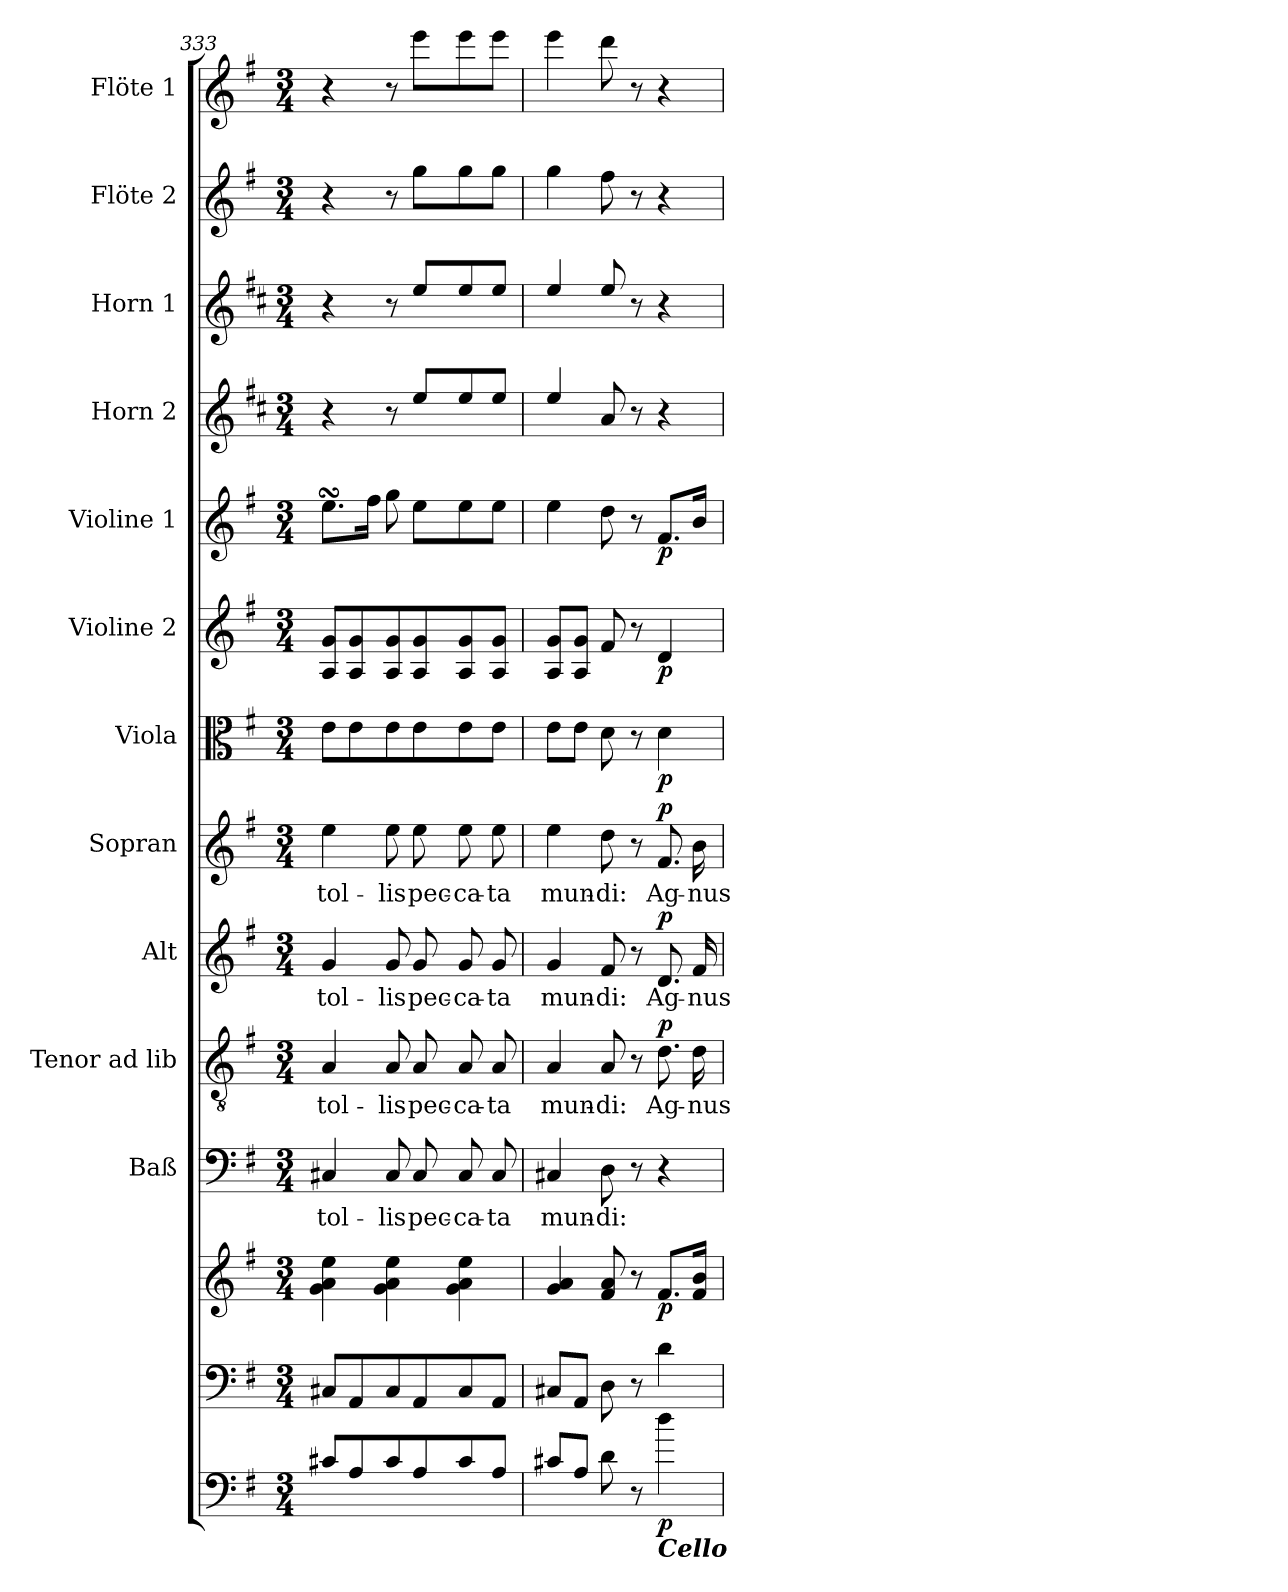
**kern	**dynam	**kern	**kern	**dynam	**kern	**text	**kern	**text	**dynam	**kern	**text	**dynam	**kern	**text	**dynam	**kern	**dynam	**kern	**dynam	**kern	**dynam	**kern	**kern	**kern	**kern
*part13	*part13	*part12	*part12	*part12	*part11	*part11	*part10	*part10	*part10	*part9	*part9	*part9	*part8	*part8	*part8	*part7	*part7	*part6	*part6	*part5	*part5	*part4	*part3	*part2	*part1
*staff14	*staff14	*staff13	*staff12	*staff12/13	*staff11	*staff11	*staff10	*staff10	*staff10	*staff9	*staff9	*staff9	*staff8	*staff8	*staff8	*staff7	*staff7	*staff6	*staff6	*staff5	*staff5	*staff4	*staff3	*staff2	*staff1
*	*	*	*	*	*I"Baß	*	*I"Tenor ad lib	*	*	*I"Alt	*	*	*I"Sopran	*	*	*I"Viola	*	*I"Violine 2	*	*I"Violine 1	*	*I"Horn 2	*I"Horn 1	*I"Flöte 2	*I"Flöte 1
*	*	*	*	*	*I'Baß	*	*I'Ten	*	*	*I'Alt	*	*	*I'Sop	*	*	*I'Vla.	*	*I'Vln. 2	*	*I'Vln. 1	*	*I'Hrn. 2	*I'Hrn. 1	*I'Fl. 2	*I'Fl. 1
*clefF4	*	*clefF4	*clefG2	*	*clefF4	*	*clefGv2	*	*	*clefG2	*	*	*clefG2	*	*	*clefC3	*	*clefG2	*	*clefG2	*	*clefG2	*clefG2	*clefG2	*clefG2
*ITrd7c12	*	*	*	*	*	*	*	*	*	*	*	*	*	*	*	*	*	*	*	*	*	*ITrd4c7	*ITrd4c7	*	*
*k[f#]	*	*k[f#]	*k[f#]	*	*k[f#]	*	*k[f#]	*	*	*k[f#]	*	*	*k[f#]	*	*	*k[f#]	*	*k[f#]	*	*k[f#]	*	*k[f#]	*k[f#]	*k[f#]	*k[f#]
*G:	*	*G:	*G:	*	*G:	*	*G:	*	*	*G:	*	*	*G:	*	*	*G:	*	*G:	*	*G:	*	*G:	*G:	*G:	*G:
*M3/4	*	*M3/4	*M3/4	*	*M3/4	*	*M3/4	*	*	*M3/4	*	*	*M3/4	*	*	*M3/4	*	*M3/4	*	*M3/4	*	*M3/4	*M3/4	*M3/4	*M3/4
=333	=333	=333	=333	=333	=333	=333	=333	=333	=333	=333	=333	=333	=333	=333	=333	=333	=333	=333	=333	=333	=333	=333	=333	=333	=333
!	!	!	!	!	!	!LO:LY:b	!	!LO:LY:b	!	!	!LO:LY:b	!	!	!LO:LY:b	!	!	!	!	!	!	!	!	!	!	!
8C#X/L	.	8C#X/L	4g\ 4a\ 4ee\	.	4C#X/	tol-	4A/	tol-	.	4g/	tol-	.	4ee\	tol-	.	8e\L	.	8A/ 8g/L	.	8.eesSSS\L	.	4r	4r	4r	4r
8AA/	.	8AA/	.	.	.	.	.	.	.	.	.	.	.	.	.	8e\	.	8A/ 8g/	.	.	.	.	.	.	.
.	.	.	.	.	.	.	.	.	.	.	.	.	.	.	.	.	.	.	.	16ff#\Jk	.	.	.	.	.
!	!	!	!	!	!	!LO:LY:b	!	!LO:LY:b	!	!	!LO:LY:b	!	!	!LO:LY:b	!	!	!	!	!	!	!	!	!	!	!
8C#/	.	8C#/	4g\ 4a\ 4ee\	.	8C#/	-lis	8A/	-lis	.	8g/	-lis	.	8ee\	-lis	.	8e\	.	8A/ 8g/	.	8gg\	.	8r	8r	8r	8r
!	!	!	!	!	!	!LO:LY:b	!	!LO:LY:b	!	!	!LO:LY:b	!	!	!LO:LY:b	!	!	!	!	!	!	!	!	!	!	!
8AA/	.	8AA/	.	.	8C#/	pec-	8A/	pec-	.	8g/	pec-	.	8ee\	pec-	.	8e\	.	8A/ 8g/	.	8ee\L	.	8a/L	8a/L	8gg\L	8eee\L
!	!	!	!	!	!	!LO:LY:b	!	!LO:LY:b	!	!	!LO:LY:b	!	!	!LO:LY:b	!	!	!	!	!	!	!	!	!	!	!
8C#/	.	8C#/	4g\ 4a\ 4ee\	.	8C#/	-ca-	8A/	-ca-	.	8g/	-ca-	.	8ee\	-ca-	.	8e\	.	8A/ 8g/	.	8ee\	.	8a/	8a/	8gg\	8eee\
!	!	!	!	!	!	!LO:LY:b	!	!LO:LY:b	!	!	!LO:LY:b	!	!	!LO:LY:b	!	!	!	!	!	!	!	!	!	!	!
8AA/J	.	8AA/J	.	.	8C#/	-ta	8A/	-ta	.	8g/	-ta	.	8ee\	-ta	.	8e\J	.	8A/ 8g/J	.	8ee\J	.	8a/J	8a/J	8gg\J	8eee\J
=334	=334	=334	=334	=334	=334	=334	=334	=334	=334	=334	=334	=334	=334	=334	=334	=334	=334	=334	=334	=334	=334	=334	=334	=334	=334
!	!	!	!	!	!	!LO:LY:b	!	!LO:LY:b	!	!	!LO:LY:b	!	!	!LO:LY:b	!	!	!	!	!	!	!	!	!	!	!
8C#X/L	.	8C#X/L	4g/ 4a/	.	4C#X/	mun-	4A/	mun-	.	4g/	mun-	.	4ee\	mun-	.	8e\L	.	8A/ 8g/L	.	4ee\	.	4a/	4a/	4gg\	4eee\
8AA/J	.	8AA/J	.	.	.	.	.	.	.	.	.	.	.	.	.	8e\J	.	8A/ 8g/J	.	.	.	.	.	.	.
!	!	!	!	!	!	!LO:LY:b	!	!LO:LY:b	!	!	!LO:LY:b	!	!	!LO:LY:b	!	!	!	!	!	!	!	!	!	!	!
8D\	.	8D\	8f#/ 8a/	.	8D\	-di:	8A/	-di:	.	8f#/	-di:	.	8dd\	-di:	.	8d\	.	8f#/	.	8dd\	.	8d/	8a/	8ff#\	8ddd\
8r	.	8r	8r	.	8r	.	8r	.	.	8r	.	.	8r	.	.	8r	.	8r	.	8r	.	8r	8r	8r	8r
!LO:TX:b:Bi:t=Cello	!	!	!	!	!	!	!	!	!	!	!	!	!	!	!	!	!	!	!	!	!	!	!	!	!
!	!LO:DY:b	!	!	!LO:DY:b	!	!	!	!LO:LY:b	!LO:DY:a	!	!LO:LY:b	!LO:DY:a	!	!LO:LY:b	!LO:DY:a	!	!LO:DY:b	!	!LO:DY:b	!	!LO:DY:b	!	!	!	!
4d\	p	4d\	8.f#/L	p	4r	.	8.d\	Ag-	p	8.d/	Ag-	p	8.f#/	Ag-	p	4d\	p	4d/	p	8.f#/L	p	4r	4r	4r	4r
!	!	!	!	!	!	!	!	!LO:LY:b	!	!	!LO:LY:b	!	!	!LO:LY:b	!	!	!	!	!	!	!	!	!	!	!
.	.	.	16f#/ 16b/Jk	.	.	.	16d\	-nus	.	16f#/	-nus	.	16b\	-nus	.	.	.	.	.	16b/Jk	.	.	.	.	.
=	=	=	=	=	=	=	=	=	=	=	=	=	=	=	=	=	=	=	=	=	=	=	=	=	=
*-	*-	*-	*-	*-	*-	*-	*-	*-	*-	*-	*-	*-	*-	*-	*-	*-	*-	*-	*-	*-	*-	*-	*-	*-	*-
